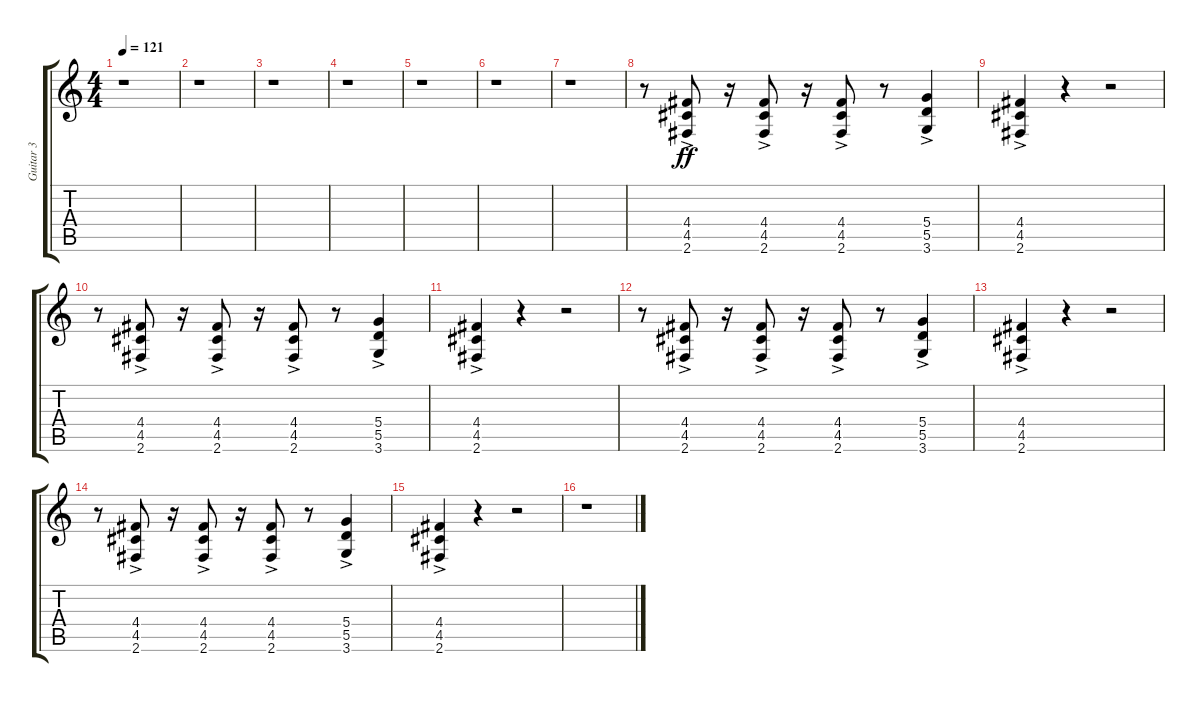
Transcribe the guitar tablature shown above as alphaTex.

\track ("Guitar 3" "Guitar 3") {instrument distortionguitar}
\staff {score tabs}
\tuning (E4 B3 G3 D3 A2 E2) {hide}
\ts (4 4)
\tempo 121
\clef g2
\ks c
r.1{dy ff} |
r.1 |
r.1 |
r.1 |
r.1 |
r.1 |
r.1 |
r.8 (4.4{ac} 4.5{ac} 2.6{ac}).8 r.16 (4.4{ac} 4.5{ac} 2.6{ac}).8 r.16 (4.4{ac} 4.5{ac} 2.6{ac}).8 r.8 (5.4{ac} 5.5{ac} 3.6{ac}).4 |
(4.4{ac} 4.5{ac} 2.6{ac}).4 r.4 r.2 |
r.8 (4.4{ac} 4.5{ac} 2.6{ac}).8 r.16 (4.4{ac} 4.5{ac} 2.6{ac}).8 r.16 (4.4{ac} 4.5{ac} 2.6{ac}).8 r.8 (5.4{ac} 5.5{ac} 3.6{ac}).4 |
(4.4{ac} 4.5{ac} 2.6{ac}).4 r.4 r.2 |
r.8 (4.4{ac} 4.5{ac} 2.6{ac}).8 r.16 (4.4{ac} 4.5{ac} 2.6{ac}).8 r.16 (4.4{ac} 4.5{ac} 2.6{ac}).8 r.8 (5.4{ac} 5.5{ac} 3.6{ac}).4 |
(4.4{ac} 4.5{ac} 2.6{ac}).4 r.4 r.2 |
r.8 (4.4{ac} 4.5{ac} 2.6{ac}).8 r.16 (4.4{ac} 4.5{ac} 2.6{ac}).8 r.16 (4.4{ac} 4.5{ac} 2.6{ac}).8 r.8 (5.4{ac} 5.5{ac} 3.6{ac}).4 |
(4.4{ac} 4.5{ac} 2.6{ac}).4 r.4 r.2 |
r.1
